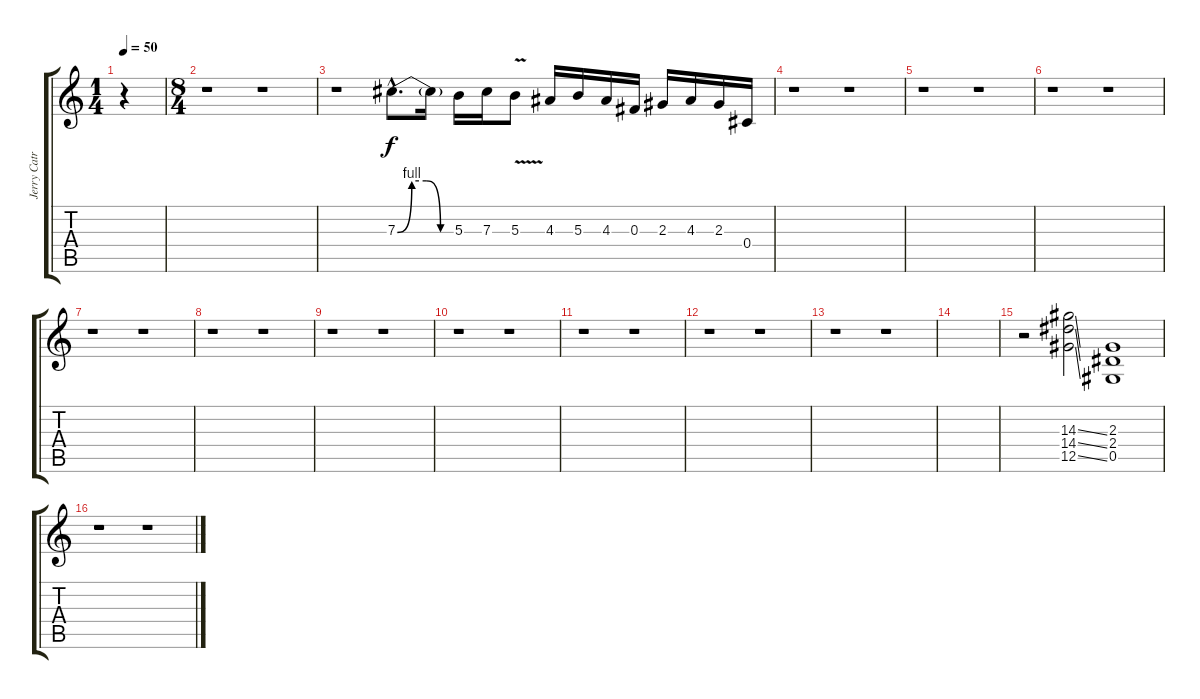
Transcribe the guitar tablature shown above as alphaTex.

\track ("Jerry Catrell Ov. 2" "Jerry Catr") {instrument overdrivenguitar}
\staff {score tabs}
\tuning (Eb4 Bb3 Gb3 Db3 Ab2 Eb2) {hide}
\ts (1 4)
\tempo 50
\clef g2
\ks c
r.4{dy f instrument overdrivenguitar} |
\ts (8 4)
r.1 r.1 |
r.1 7.3{be (custom 0 0 15 4 30 4 45 0 60 0) hac}.8{d} 7.3{t}.16 5.3.16 7.3.16 5.3{v}.8 4.3.16 5.3.16 4.3.16 0.3.16 2.3.16 4.3.16 2.3.16 0.4.16 |
r.1 r.1 |
r.1 r.1 |
r.1 r.1 |
r.1 r.1 |
r.1 r.1 |
r.1 r.1 |
r.1 r.1 |
r.1 r.1 |
r.1 r.1 |
r.1 r.1 |
|
r.2 (14.3{ss} 14.4{ss} 12.5{ss}).2 (2.3 2.4 0.5).1 |
r.1 r.1
